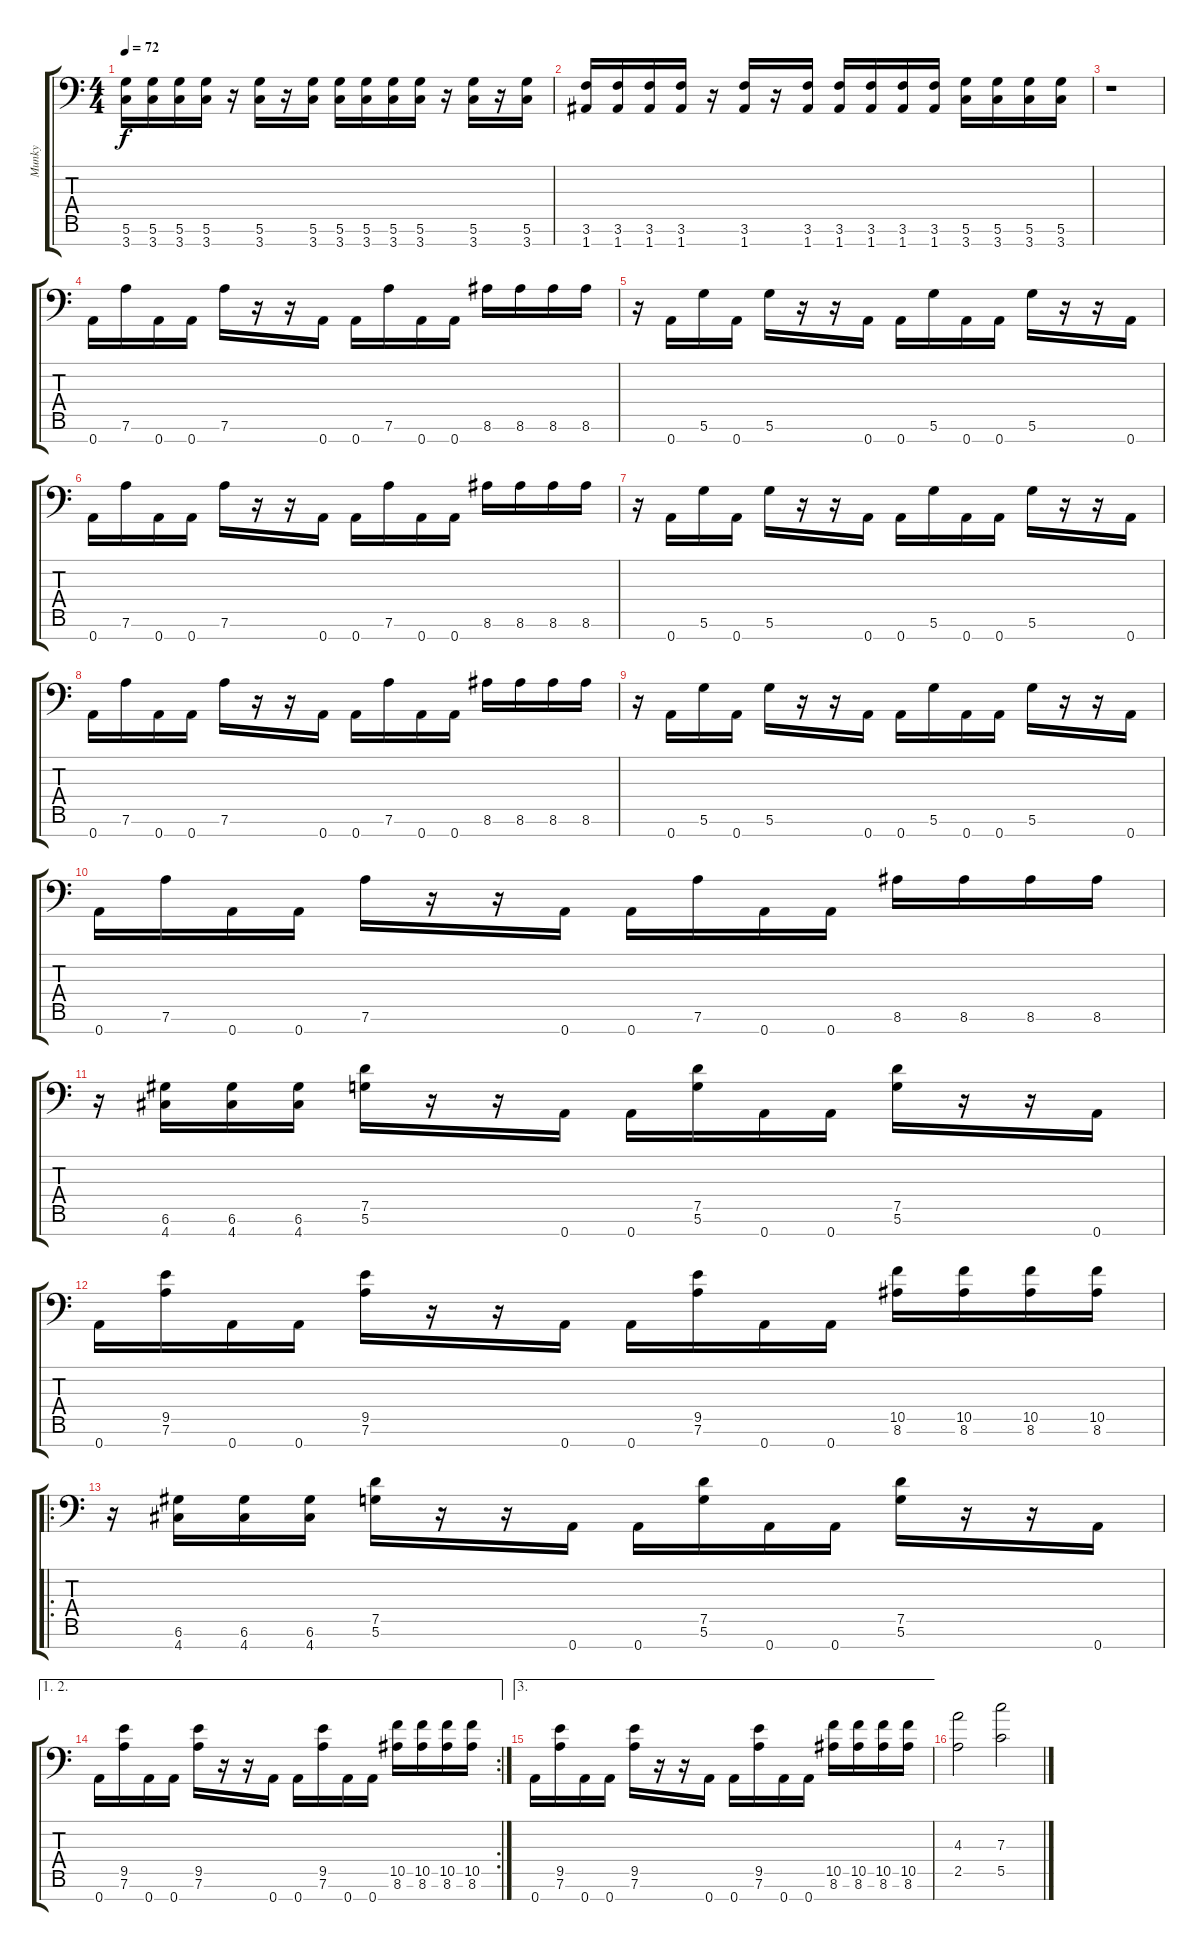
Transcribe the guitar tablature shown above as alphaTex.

\track ("Munky" "Munky") {instrument distortionguitar}
\staff {score tabs}
\tuning (D4 A3 F3 C3 G2 D2 A1) {hide}
\ts (4 4)
\tempo 72
\clef f4
\ks c
(5.6 3.7).16{dy f} (5.6 3.7).16 (5.6 3.7).16 (5.6 3.7).16 r.16 (5.6 3.7).16 r.16 (5.6 3.7).16 (5.6 3.7).16 (5.6 3.7).16 (5.6 3.7).16 (5.6 3.7).16 r.16 (5.6 3.7).16 r.16 (5.6 3.7).16 |
(3.6 1.7).16 (3.6 1.7).16 (3.6 1.7).16 (3.6 1.7).16 r.16 (3.6 1.7).16 r.16 (3.6 1.7).16 (3.6 1.7).16 (3.6 1.7).16 (3.6 1.7).16 (3.6 1.7).16 (5.6 3.7).16 (5.6 3.7).16 (5.6 3.7).16 (5.6 3.7).16 |
r.1 |
0.7.16{volume 9} 7.6.16 0.7.16 0.7.16 7.6.16 r.16 r.16 0.7.16 0.7.16 7.6.16 0.7.16 0.7.16 8.6.16 8.6.16 8.6.16 8.6.16 |
r.16 0.7.16 5.6.16 0.7.16 5.6.16 r.16 r.16 0.7.16 0.7.16 5.6.16 0.7.16 0.7.16 5.6.16 r.16 r.16 0.7.16 |
0.7.16 7.6.16 0.7.16 0.7.16 7.6.16 r.16 r.16 0.7.16 0.7.16 7.6.16 0.7.16 0.7.16 8.6.16 8.6.16 8.6.16 8.6.16 |
r.16 0.7.16 5.6.16 0.7.16 5.6.16 r.16 r.16 0.7.16 0.7.16 5.6.16 0.7.16 0.7.16 5.6.16 r.16 r.16 0.7.16 |
0.7.16 7.6.16 0.7.16 0.7.16 7.6.16 r.16 r.16 0.7.16 0.7.16 7.6.16 0.7.16 0.7.16 8.6.16 8.6.16 8.6.16 8.6.16 |
r.16 0.7.16 5.6.16 0.7.16 5.6.16 r.16 r.16 0.7.16 0.7.16 5.6.16 0.7.16 0.7.16 5.6.16 r.16 r.16 0.7.16 |
0.7.16 7.6.16 0.7.16 0.7.16 7.6.16 r.16 r.16 0.7.16 0.7.16 7.6.16 0.7.16 0.7.16 8.6.16 8.6.16 8.6.16 8.6.16 |
r.16{volume 14 instrument distortionguitar} (6.6 4.7).16 (6.6 4.7).16 (6.6 4.7).16 (7.5 5.6).16 r.16 r.16 0.7.16 0.7.16 (7.5 5.6).16 0.7.16 0.7.16 (7.5 5.6).16 r.16 r.16 0.7.16 |
0.7.16 (9.5 7.6).16 0.7.16 0.7.16 (9.5 7.6).16 r.16 r.16 0.7.16 0.7.16 (9.5 7.6).16 0.7.16 0.7.16 (10.5 8.6).16 (10.5 8.6).16 (10.5 8.6).16 (10.5 8.6).16 |
\ro
r.16{volume 14 instrument distortionguitar} (6.6 4.7).16 (6.6 4.7).16 (6.6 4.7).16 (7.5 5.6).16 r.16 r.16 0.7.16 0.7.16 (7.5 5.6).16 0.7.16 0.7.16 (7.5 5.6).16 r.16 r.16 0.7.16 |
\ae (1 2)
\rc 2
0.7.16 (9.5 7.6).16 0.7.16 0.7.16 (9.5 7.6).16 r.16 r.16 0.7.16 0.7.16 (9.5 7.6).16 0.7.16 0.7.16 (10.5 8.6).16 (10.5 8.6).16 (10.5 8.6).16 (10.5 8.6).16 |
\ae 3
0.7.16{volume 14} (9.5 7.6).16 0.7.16 0.7.16 (9.5 7.6).16 r.16 r.16 0.7.16 0.7.16 (9.5 7.6).16 0.7.16 0.7.16 (10.5 8.6).16 (10.5 8.6).16 (10.5 8.6).16 (10.5 8.6).16 |
(4.3 2.5).2{instrument orchestrahit} (7.3 5.5).2
